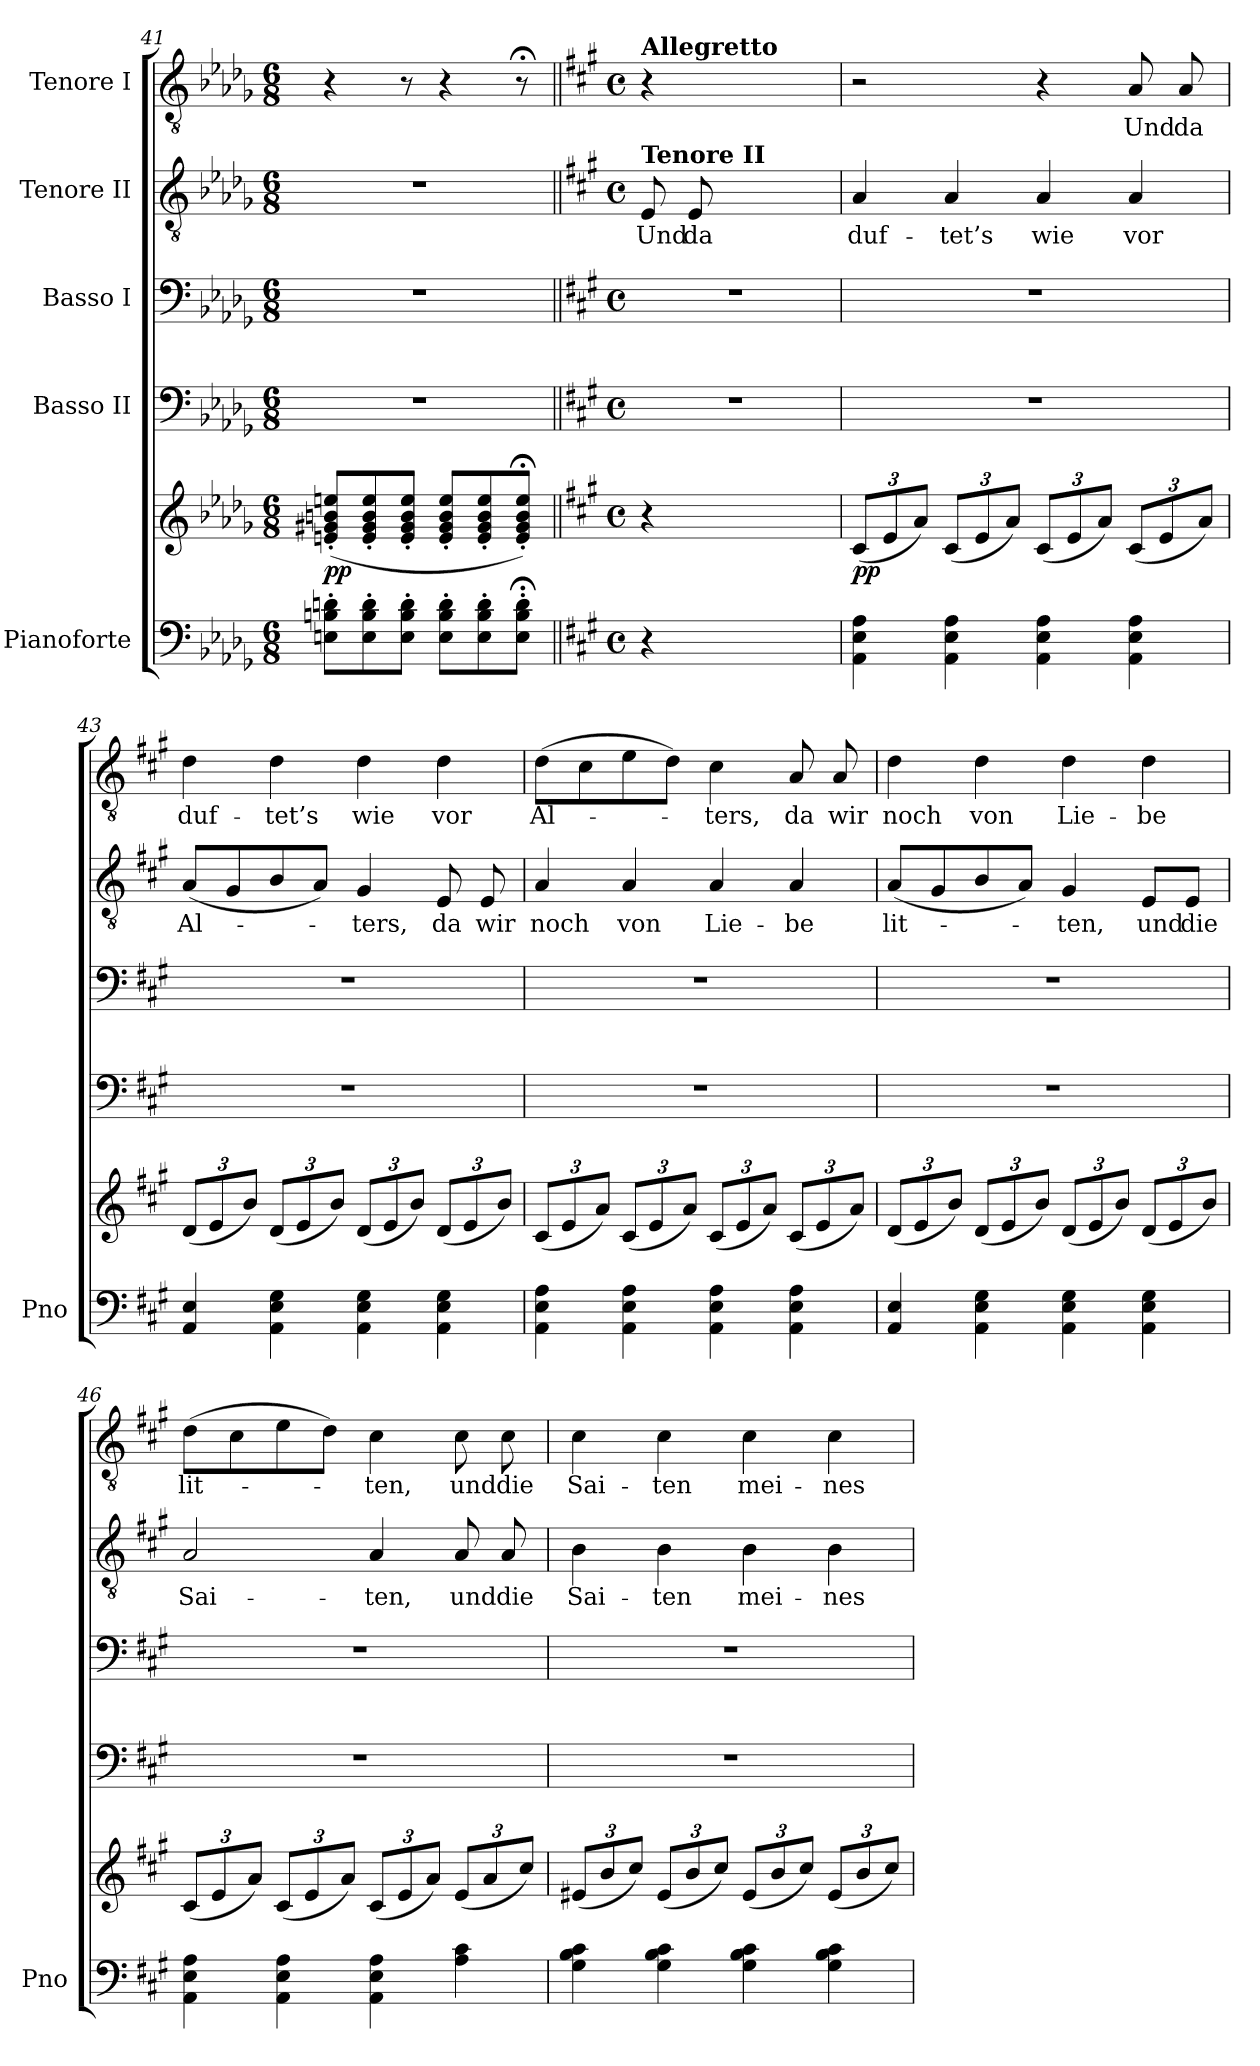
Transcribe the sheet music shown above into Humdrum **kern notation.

**kern	**kern	**dynam	**kern	**kern	**kern	**text	**kern	**text
*part5	*part5	*part5	*part4	*part3	*part2	*part2	*part1	*part1
*staff6	*staff5	*staff5/6	*staff4	*staff3	*staff2	*staff2	*staff1	*staff1
*I"Pianoforte	*	*	*I"Basso II	*I"Basso I	*I"Tenore II	*	*I"Tenore I	*
*I'Pno	*	*	*	*	*	*	*	*
*clefF4	*clefG2	*	*clefF4	*clefF4	*clefGv2	*	*clefGv2	*
*k[b-e-a-d-g-]	*k[b-e-a-d-g-]	*	*k[b-e-a-d-g-]	*k[b-e-a-d-g-]	*k[b-e-a-d-g-]	*	*k[b-e-a-d-g-]	*
*M6/8	*M6/8	*	*M6/8	*M6/8	*M6/8	*	*M6/8	*
=41	=41	=41	=41	=41	=41	=41	=41	=41
!	!	!LO:DY:b	!	!	!	!	!	!
8En\' 8Bn\' 8dn\'L	(8en/' 8g#X/' 8bn/' 8een/'L	pp	2.r	2.r	2.r	.	4r	.
8E\' 8B\' 8d\'	8e/' 8g#/' 8b/' 8ee/'	.	.	.	.	.	.	.
8E\' 8B\' 8d\'J	8e/' 8g#/' 8b/' 8ee/'J	.	.	.	.	.	8r	.
8E\' 8B\' 8d\'L	8e/' 8g#/' 8b/' 8ee/'L	.	.	.	.	.	4r	.
8E\' 8B\' 8d\'	8e/' 8g#/' 8b/' 8ee/'	.	.	.	.	.	.	.
8E\;<' 8B\;<' 8d\;<'J	8e/;<' 8g#/;<' 8b/;<' 8ee/;<'J)	.	.	.	.	.	8r;<	.
!!LO:LB:g=z
=41X1||	=41X1||	=41X1||	=41X1||	=41X1||	=41X1||	=41X1||	=41X1||	=41X1||
*k[f#c#g#]	*k[f#c#g#]	*	*k[f#c#g#]	*k[f#c#g#]	*k[f#c#g#]	*	*k[f#c#g#]	*
*M4/4	*M4/4	*	*M4/4	*M4/4	*M4/4	*	*M4/4	*
*met(c)	*met(c)	*	*met(c)	*met(c)	*met(c)	*	*met(c)	*
!	!	!	!	!	!	!	!LO:TX:a:B:t=Allegretto	!
!	!	!	!	!	!LO:TX:a:B:t=Tenore II	!	!	!
!	!	!	!	!	!	!LO:LY:b	!	!
4r	4r	.	1r	1r	8E/	Und	4r	.
!	!	!	!	!	!	!LO:LY:b	!	!
.	.	.	.	.	8E/	da	.	.
2.ryy	2.ryy	.	.	.	2.ryy	.	2.ryy	.
=42	=42	=42	=42	=42	=42	=42	=42	=42
*	*Xbrackettup	*	*	*	*	*	*	*
!	!	!LO:DY:b	!	!	!	!LO:LY:b	!	!
4AA\ 4E\ 4A\	(12c#/L	pp	1r	1r	4A/	duf-	2r	.
.	12e/	.	.	.	.	.	.	.
.	12a/J)	.	.	.	.	.	.	.
!	!	!	!	!	!	!LO:LY:b	!	!
4AA\ 4E\ 4A\	(12c#/L	.	.	.	4A/	-tet’s	.	.
.	12e/	.	.	.	.	.	.	.
.	12a/J)	.	.	.	.	.	.	.
!	!	!	!	!	!	!LO:LY:b	!	!
4AA\ 4E\ 4A\	(12c#/L	.	.	.	4A/	wie	4r	.
.	12e/	.	.	.	.	.	.	.
.	12a/J)	.	.	.	.	.	.	.
!	!	!	!	!	!	!LO:LY:b	!	!LO:LY:b
4AA\ 4E\ 4A\	(12c#/L	.	.	.	4A/	vor	8A/	Und
.	12e/	.	.	.	.	.	.	.
!	!	!	!	!	!	!	!	!LO:LY:b
.	.	.	.	.	.	.	8A/	da
.	12a/J)	.	.	.	.	.	.	.
=43	=43	=43	=43	=43	=43	=43	=43	=43
!	!	!	!	!	!	!LO:LY:b	!	!LO:LY:b
4AA/ 4E/	(12d/L	.	1r	1r	(8A/L	Al-	4d\	duf-
.	12e/	.	.	.	.	.	.	.
.	.	.	.	.	8G#/	.	.	.
.	12b/J)	.	.	.	.	.	.	.
!	!	!	!	!	!	!	!	!LO:LY:b
4AA\ 4E\ 4G#\	(12d/L	.	.	.	8B/	.	4d\	-tet’s
.	12e/	.	.	.	.	.	.	.
.	.	.	.	.	8A/J)	.	.	.
.	12b/J)	.	.	.	.	.	.	.
!	!	!	!	!	!	!LO:LY:b	!	!LO:LY:b
4AA\ 4E\ 4G#\	(12d/L	.	.	.	4G#/	-ters,	4d\	wie
.	12e/	.	.	.	.	.	.	.
.	12b/J)	.	.	.	.	.	.	.
!	!	!	!	!	!	!LO:LY:b	!	!LO:LY:b
4AA\ 4E\ 4G#\	(12d/L	.	.	.	8E/	da	4d\	vor
.	12e/	.	.	.	.	.	.	.
!	!	!	!	!	!	!LO:LY:b	!	!
.	.	.	.	.	8E/	wir	.	.
.	12b/J)	.	.	.	.	.	.	.
=44	=44	=44	=44	=44	=44	=44	=44	=44
!	!	!	!	!	!	!LO:LY:b	!	!LO:LY:b
4AA\ 4E\ 4A\	(12c#/L	.	1r	1r	4A/	noch	(8d\L	Al-
.	12e/	.	.	.	.	.	.	.
.	.	.	.	.	.	.	8c#\	.
.	12a/J)	.	.	.	.	.	.	.
!	!	!	!	!	!	!LO:LY:b	!	!
4AA\ 4E\ 4A\	(12c#/L	.	.	.	4A/	von	8e\	.
.	12e/	.	.	.	.	.	.	.
.	.	.	.	.	.	.	8d\J)	.
.	12a/J)	.	.	.	.	.	.	.
!	!	!	!	!	!	!LO:LY:b	!	!LO:LY:b
4AA\ 4E\ 4A\	(12c#/L	.	.	.	4A/	Lie-	4c#\	-ters,
.	12e/	.	.	.	.	.	.	.
.	12a/J)	.	.	.	.	.	.	.
!	!	!	!	!	!	!LO:LY:b	!	!LO:LY:b
4AA\ 4E\ 4A\	(12c#/L	.	.	.	4A/	-be	8A/	da
.	12e/	.	.	.	.	.	.	.
!	!	!	!	!	!	!	!	!LO:LY:b
.	.	.	.	.	.	.	8A/	wir
.	12a/J)	.	.	.	.	.	.	.
!!LO:PB:g=z
=45	=45	=45	=45	=45	=45	=45	=45	=45
!	!	!	!	!	!	!LO:LY:b	!	!LO:LY:b
4AA/ 4E/	(12d/L	.	1r	1r	(8A/L	lit-	4d\	noch
.	12e/	.	.	.	.	.	.	.
.	.	.	.	.	8G#/	.	.	.
.	12b/J)	.	.	.	.	.	.	.
!	!	!	!	!	!	!	!	!LO:LY:b
4AA\ 4E\ 4G#\	(12d/L	.	.	.	8B/	.	4d\	von
.	12e/	.	.	.	.	.	.	.
.	.	.	.	.	8A/J)	.	.	.
.	12b/J)	.	.	.	.	.	.	.
!	!	!	!	!	!	!LO:LY:b	!	!LO:LY:b
4AA\ 4E\ 4G#\	(12d/L	.	.	.	4G#/	-ten,	4d\	Lie-
.	12e/	.	.	.	.	.	.	.
.	12b/J)	.	.	.	.	.	.	.
!	!	!	!	!	!	!LO:LY:b	!	!LO:LY:b
4AA\ 4E\ 4G#\	(12d/L	.	.	.	8E/L	und	4d\	-be
.	12e/	.	.	.	.	.	.	.
!	!	!	!	!	!	!LO:LY:b	!	!
.	.	.	.	.	8E/J	die	.	.
.	12b/J)	.	.	.	.	.	.	.
=46	=46	=46	=46	=46	=46	=46	=46	=46
!	!	!	!	!	!	!LO:LY:b	!	!LO:LY:b
4AA\ 4E\ 4A\	(12c#/L	.	1r	1r	2A/	Sai-	(8d\L	lit-
.	12e/	.	.	.	.	.	.	.
.	.	.	.	.	.	.	8c#\	.
.	12a/J)	.	.	.	.	.	.	.
4AA\ 4E\ 4A\	(12c#/L	.	.	.	.	.	8e\	.
.	12e/	.	.	.	.	.	.	.
.	.	.	.	.	.	.	8d\J)	.
.	12a/J)	.	.	.	.	.	.	.
!	!	!	!	!	!	!LO:LY:b	!	!LO:LY:b
4AA\ 4E\ 4A\	(12c#/L	.	.	.	4A/	-ten,	4c#\	-ten,
.	12e/	.	.	.	.	.	.	.
.	12a/J)	.	.	.	.	.	.	.
!	!	!	!	!	!	!LO:LY:b	!	!LO:LY:b
4A\ 4c#\	(12e/L	.	.	.	8A/	und	8c#\	und
.	12a/	.	.	.	.	.	.	.
!	!	!	!	!	!	!LO:LY:b	!	!LO:LY:b
.	.	.	.	.	8A/	die	8c#\	die
.	12cc#/J)	.	.	.	.	.	.	.
=47	=47	=47	=47	=47	=47	=47	=47	=47
!	!	!	!	!	!	!LO:LY:b	!	!LO:LY:b
4G#\ 4B\ 4c#\	(12e#X/L	.	1r	1r	4B\	Sai-	4c#\	Sai-
.	12b/	.	.	.	.	.	.	.
.	12cc#/J)	.	.	.	.	.	.	.
!	!	!	!	!	!	!LO:LY:b	!	!LO:LY:b
4G#\ 4B\ 4c#\	(12e#/L	.	.	.	4B\	-ten	4c#\	-ten
.	12b/	.	.	.	.	.	.	.
.	12cc#/J)	.	.	.	.	.	.	.
!	!	!	!	!	!	!LO:LY:b	!	!LO:LY:b
4G#\ 4B\ 4c#\	(12e#/L	.	.	.	4B\	mei-	4c#\	mei-
.	12b/	.	.	.	.	.	.	.
.	12cc#/J)	.	.	.	.	.	.	.
!	!	!	!	!	!	!LO:LY:b	!	!LO:LY:b
4G#\ 4B\ 4c#\	(12e#/L	.	.	.	4B\	-nes	4c#\	-nes
.	12b/	.	.	.	.	.	.	.
.	12cc#/J)	.	.	.	.	.	.	.
=	=	=	=	=	=	=	=	=
*-	*-	*-	*-	*-	*-	*-	*-	*-
